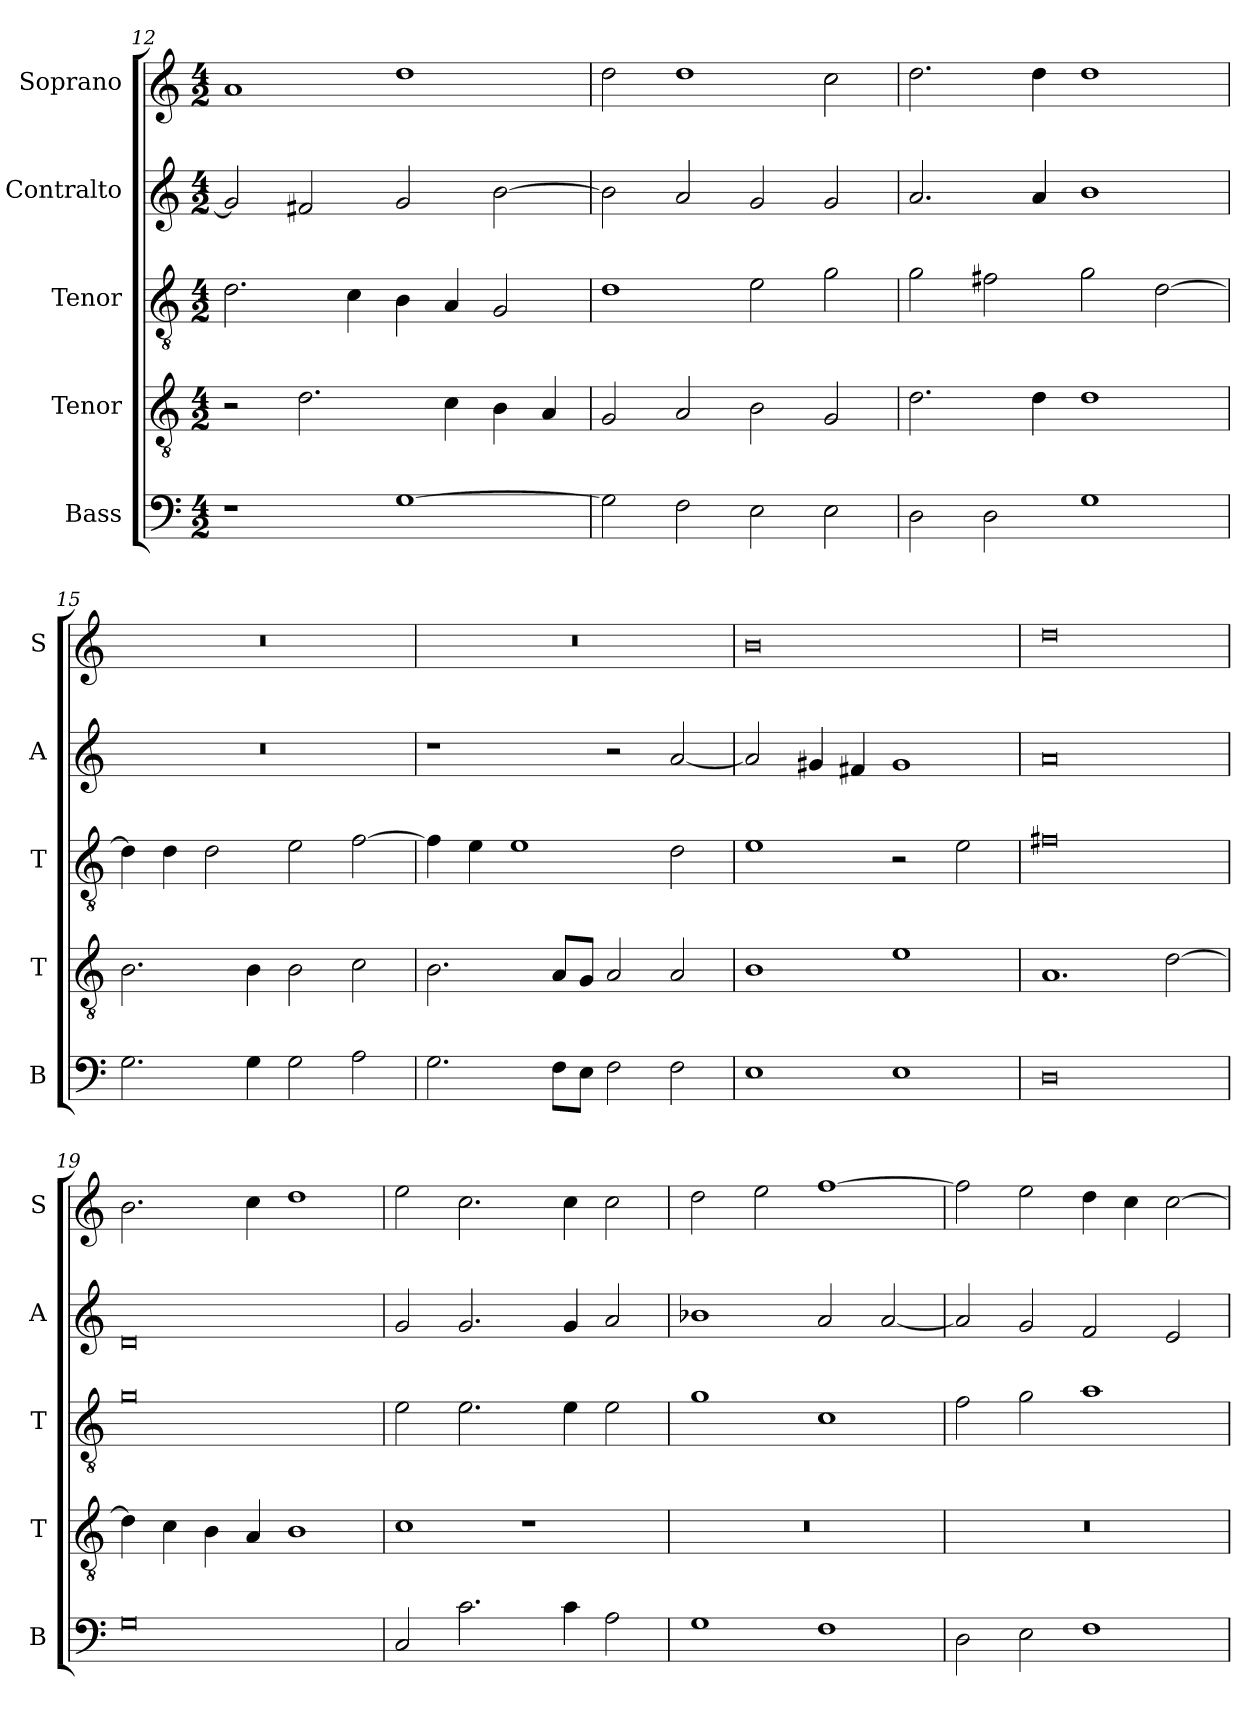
**kern	**kern	**kern	**kern	**kern
*part5	*part4	*part3	*part2	*part1
*staff5	*staff4	*staff3	*staff2	*staff1
*I"Bass	*I"Tenor	*I"Tenor	*I"Contralto	*I"Soprano
*I'B	*I'T	*I'T	*I'A	*I'S
*clefF4	*clefGv2	*clefGv2	*clefG2	*clefG2
*k[]	*k[]	*k[]	*k[]	*k[]
*C:ion	*C:ion	*C:ion	*C:ion	*C:ion
*M4/2	*M4/2	*M4/2	*M4/2	*M4/2
=12	=12	=12	=12	=12
1r	2r	2.d	2g]	1a
.	2.d	.	2f#X	.
.	.	4c	.	.
[1G	.	4B	2g	1dd
.	4c	4A	.	.
.	4B	2G	[2b	.
.	4A	.	.	.
=13	=13	=13	=13	=13
2G]	2G	1d	2b]	2dd
2F	2A	.	2a	1dd
2E	2B	2e	2g	.
2E	2G	2g	2g	2cc
=14	=14	=14	=14	=14
2D	2.d	2g	2.a	2.dd
2D	.	2f#X	.	.
.	4d	.	4a	4dd
1G	1d	2g	1b	1dd
.	.	[2d	.	.
=15	=15	=15	=15	=15
2.G	2.B	4d]	0r	0r
.	.	4d	.	.
.	.	2d	.	.
4G	4B	.	.	.
2G	2B	2e	.	.
2A	2c	[2f	.	.
=16	=16	=16	=16	=16
2.G	2.B	4f]	1r	0r
.	.	4e	.	.
.	.	1e	.	.
8F\L	8A/L	.	.	.
8E\J	8G/J	.	.	.
2F	2A	.	2r	.
2F	2A	2d	[2a	.
=17	=17	=17	=17	=17
1E	1B	1e	2a]	0b
.	.	.	4g#X	.
.	.	.	4f#X	.
1E	1e	2r	1g#	.
.	.	2e	.	.
=18	=18	=18	=18	=18
0D	1.A	0f#X	0a	0dd
.	[2d	.	.	.
=19	=19	=19	=19	=19
0G	4d]	0g	0d	2.b
.	4c	.	.	.
.	4B	.	.	.
.	4A	.	.	4cc
.	1B	.	.	1dd
=20	=20	=20	=20	=20
2C	1c	2e	2g	2ee
2.c	.	2.e	2.g	2.cc
.	1r	.	.	.
4c	.	4e	4g	4cc
2A	.	2e	2a	2cc
=21	=21	=21	=21	=21
1G	0r	1g	1b-X	2dd
.	.	.	.	2ee
1F	.	1c	2a	[1ff
.	.	.	[2a	.
=22	=22	=22	=22	=22
2D	0r	2f	2a]	2ff]
2E	.	2g	2g	2ee
1F	.	1a	2f	4dd
.	.	.	.	4cc
.	.	.	2e	[2cc
=	=	=	=	=
*-	*-	*-	*-	*-
